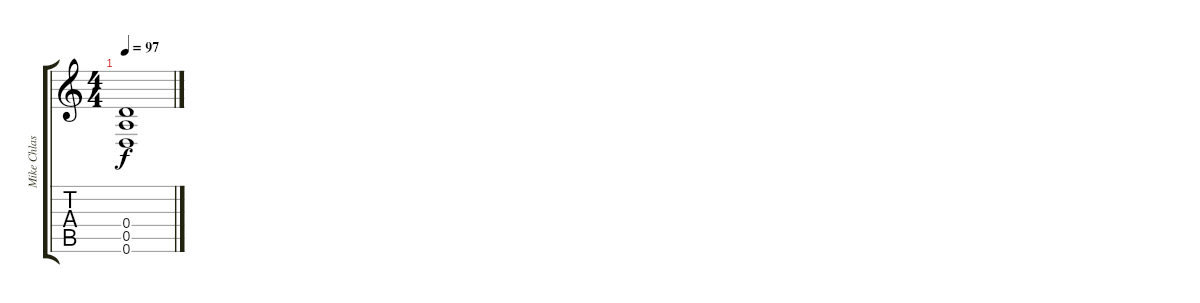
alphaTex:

\track ("Mike Chlasciak" "Mike Chlas") {instrument distortionguitar}
\staff {score tabs}
\tuning (E4 B3 G3 D3 A2 D2) {hide}
\ts (4 4)
\tempo 97
\clef g2
\ks c
(0.4{t} 0.5{t} 0.6{t}).1{dy f}
